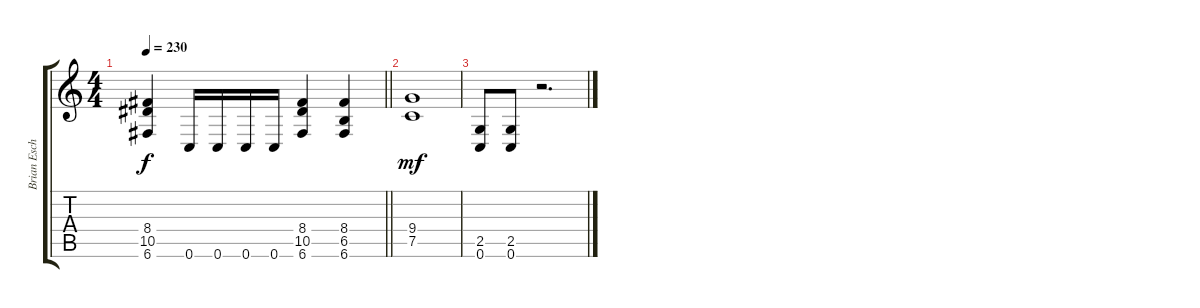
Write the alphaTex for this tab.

\track ("Brian Eschbach" "Brian Esch") {instrument distortionguitar}
\staff {score tabs}
\tuning (C4 G3 Eb3 Bb2 F2 C2) {hide}
\ts (4 4)
\tempo 230
\clef g2
\barLineRight lightlight
\ks c
(8.4 10.5 6.6).4{dy f} 0.6.16 0.6.16 0.6.16 0.6.16 (8.4 10.5 6.6).4 (8.4 6.5 6.6).4 |
(9.4 7.5).1{dy mf} |
(2.5 0.6).8 (2.5 0.6).8 r.2{d}
